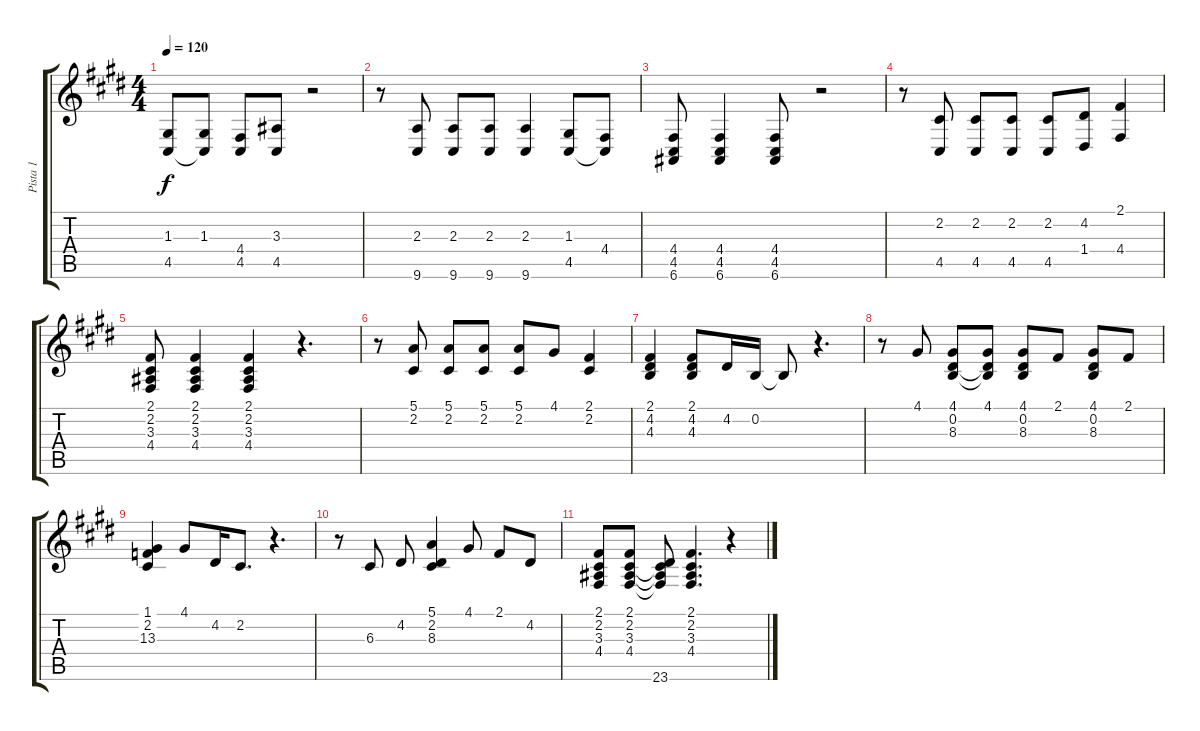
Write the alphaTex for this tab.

\track ("Pista 1" "Pista 1") {instrument acousticgrandpiano}
\staff {score tabs}
\tuning (E4 B3 G3 D3 A2 E2) {hide}
\ts (4 4)
\tempo 120
\clef g2
\ks e
(1.3 4.5).8{dy f} (1.3 4.5{t}).8 (4.4 4.5).8 (3.3 4.5).8 r.2 |
r.8 (2.3 9.6).8 (2.3 9.6).8 (2.3 9.6).8 (2.3 9.6).4 (1.3 4.5).8 (4.4 4.5{t}).8 |
(4.4 4.5 6.6).8 (4.4 4.5 6.6).4 (4.4 4.5 6.6).8 r.2 |
r.8 (2.2 4.5).8 (2.2 4.5).8 (2.2 4.5).8 (2.2 4.5).8 (4.2 1.4).8 (2.1 4.4).4 |
(2.1 2.2 3.3 4.4).8 (2.1 2.2 3.3 4.4).4 (2.1 2.2 3.3 4.4).4 r.4{d} |
r.8 (5.1 2.2).8 (5.1 2.2).8 (5.1 2.2).8 (5.1 2.2).8 4.1.8 (2.1 2.2).4 |
(2.1 4.2 4.3).4 (2.1 4.2 4.3).8 4.2.16 0.2.16 0.2{t}.8 r.4{d} |
r.8 4.1.8 (4.1 0.2 8.3).8 (4.1 0.2{t} 8.3{t}).8 (4.1 0.2 8.3).8 2.1.8 (4.1 0.2 8.3).8 2.1.8 |
(1.1 2.2 13.3).4 4.1.8 4.2.16 2.2.8{d} r.4{d} |
r.8 6.3.8 4.2.8 (5.1 2.2 8.3).4 4.1.8 2.1.8 4.2.8 |
(2.1 2.2 3.3 4.4).8 (2.1 2.2 3.3 4.4).8 (2.2{t} 3.3{t} 4.4{t} 23.6).8 (2.1 2.2 3.3 4.4).4{d} r.4
